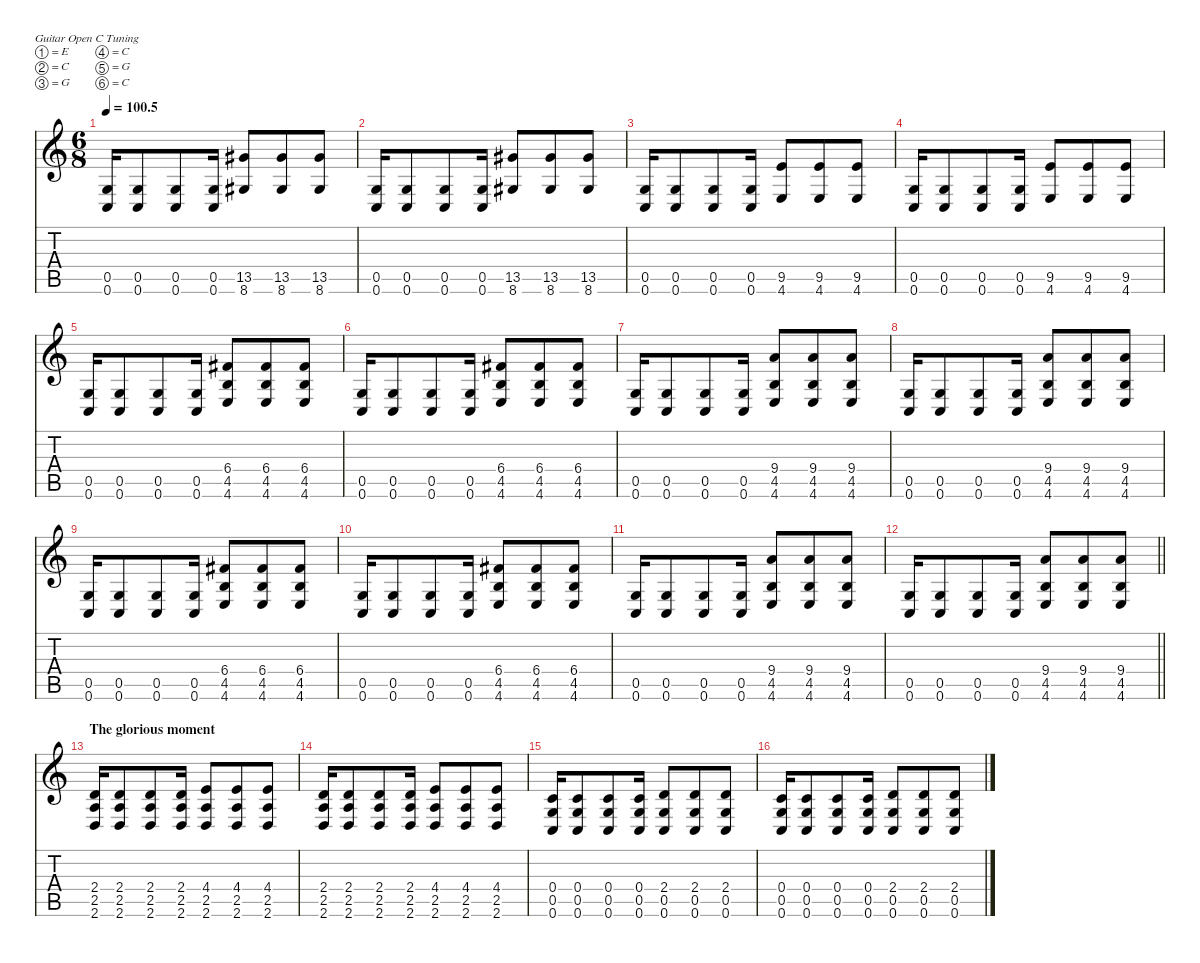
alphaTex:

\defaultSystemsLayout 4
\hideDynamics
\bracketExtendMode nobrackets
\singleTrackTrackNamePolicy hidden
\multiTrackTrackNamePolicy hidden
\firstSystemTrackNameMode fullname
\firstSystemTrackNameOrientation horizontal
\otherSystemsTrackNameOrientation horizontal
\track ("Guitar II (secondary guitar)" "dist.guit.") {instrument distortionguitar}
\staff {score tabs}
\tuning (E4 C4 G3 C3 G2 C2)
\ts (6 8)
\tempo
100.5
\accidentals auto
\clef g2
\ottava regular
\simile none
\ks c
(0.5 0.6).16{dy ppp beam Up} (0.5 0.6).8{beam Up} (0.5 0.6).8{beam Up} (0.5 0.6).16{beam Up} (13.5{acc #} 8.6{acc #}).8{beam Up} (13.5{acc #} 8.6{acc #}).8{beam Up} (13.5{acc #} 8.6{acc #}).8{beam Up} |
(0.5 0.6).16{beam Up} (0.5 0.6).8{beam Up} (0.5 0.6).8{beam Up} (0.5 0.6).16{beam Up} (13.5{acc #} 8.6{acc #}).8{beam Up} (13.5{acc #} 8.6{acc #}).8{beam Up} (13.5{acc #} 8.6{acc #}).8{beam Up} |
(0.5 0.6).16{beam Up} (0.5 0.6).8{beam Up} (0.5 0.6).8{beam Up} (0.5 0.6).16{beam Up} (9.5 4.6).8{beam Up} (9.5 4.6).8{beam Up} (9.5 4.6).8{beam Up} |
(0.5 0.6).16{beam Up} (0.5 0.6).8{beam Up} (0.5 0.6).8{beam Up} (0.5 0.6).16{beam Up} (9.5 4.6).8{beam Up} (9.5 4.6).8{beam Up} (9.5 4.6).8{beam Up} |
\section ("" "")
(0.5 0.6).16{beam Up} (0.5 0.6).8{beam Up} (0.5 0.6).8{beam Up} (0.5 0.6).16{beam Up} (6.4{acc #} 4.5 4.6).8{dy f beam Up} (6.4{acc #} 4.5 4.6).8{beam Up} (6.4{acc #} 4.5 4.6).8{beam Up} |
(0.5 0.6).16{dy ppp beam Up} (0.5 0.6).8{beam Up} (0.5 0.6).8{beam Up} (0.5 0.6).16{beam Up} (6.4{acc #} 4.5 4.6).8{dy f beam Up} (6.4{acc #} 4.5 4.6).8{beam Up} (6.4{acc #} 4.5 4.6).8{beam Up} |
(0.5 0.6).16{dy ppp beam Up} (0.5 0.6).8{beam Up} (0.5 0.6).8{beam Up} (0.5 0.6).16{beam Up} (9.4 4.5 4.6).8{dy f beam Up} (9.4 4.5 4.6).8{beam Up} (9.4 4.5 4.6).8{beam Up} |
(0.5 0.6).16{dy ppp beam Up} (0.5 0.6).8{beam Up} (0.5 0.6).8{beam Up} (0.5 0.6).16{beam Up} (9.4 4.5 4.6).8{dy f beam Up} (9.4 4.5 4.6).8{beam Up} (9.4 4.5 4.6).8{beam Up} |
(0.5 0.6).16{dy ppp beam Up} (0.5 0.6).8{beam Up} (0.5 0.6).8{beam Up} (0.5 0.6).16{beam Up} (6.4{acc #} 4.5 4.6).8{dy f beam Up} (6.4{acc #} 4.5 4.6).8{beam Up} (6.4{acc #} 4.5 4.6).8{beam Up} |
(0.5 0.6).16{dy ppp beam Up} (0.5 0.6).8{beam Up} (0.5 0.6).8{beam Up} (0.5 0.6).16{beam Up} (6.4{acc #} 4.5 4.6).8{dy f beam Up} (6.4{acc #} 4.5 4.6).8{beam Up} (6.4{acc #} 4.5 4.6).8{beam Up} |
(0.5 0.6).16{dy ppp beam Up} (0.5 0.6).8{beam Up} (0.5 0.6).8{beam Up} (0.5 0.6).16{beam Up} (9.4 4.5 4.6).8{dy f beam Up} (9.4 4.5 4.6).8{beam Up} (9.4 4.5 4.6).8{beam Up} |
\barLineRight lightlight
(0.5 0.6).16{dy ppp beam Up} (0.5 0.6).8{beam Up} (0.5 0.6).8{beam Up} (0.5 0.6).16{beam Up} (9.4 4.5 4.6).8{dy f beam Up} (9.4 4.5 4.6).8{beam Up} (9.4 4.5 4.6).8{beam Up} |
\section ("" "The glorious moment")
(2.4 2.5 2.6).16{dy ppp beam Up} (2.4 2.5 2.6).8{beam Up} (2.4 2.5 2.6).8{beam Up} (2.4 2.5 2.6).16{beam Up} (4.4 2.5 2.6).8{beam Up} (4.4 2.5 2.6).8{beam Up} (4.4 2.5 2.6).8{beam Up} |
(2.4 2.5 2.6).16{beam Up} (2.4 2.5 2.6).8{beam Up} (2.4 2.5 2.6).8{beam Up} (2.4 2.5 2.6).16{beam Up} (4.4 2.5 2.6).8{beam Up} (4.4 2.5 2.6).8{beam Up} (4.4 2.5 2.6).8{beam Up} |
(0.4 0.5 0.6).16{beam Up} (0.4 0.5 0.6).8{beam Up} (0.4 0.5 0.6).8{beam Up} (0.4 0.5 0.6).16{beam Up} (2.4 0.5 0.6).8{beam Up} (2.4 0.5 0.6).8{beam Up} (2.4 0.5 0.6).8{beam Up} |
(0.4 0.5 0.6).16{beam Up} (0.4 0.5 0.6).8{beam Up} (0.4 0.5 0.6).8{beam Up} (0.4 0.5 0.6).16{beam Up} (2.4 0.5 0.6).8{beam Up} (2.4 0.5 0.6).8{beam Up} (2.4 0.5 0.6).8{beam Up}
